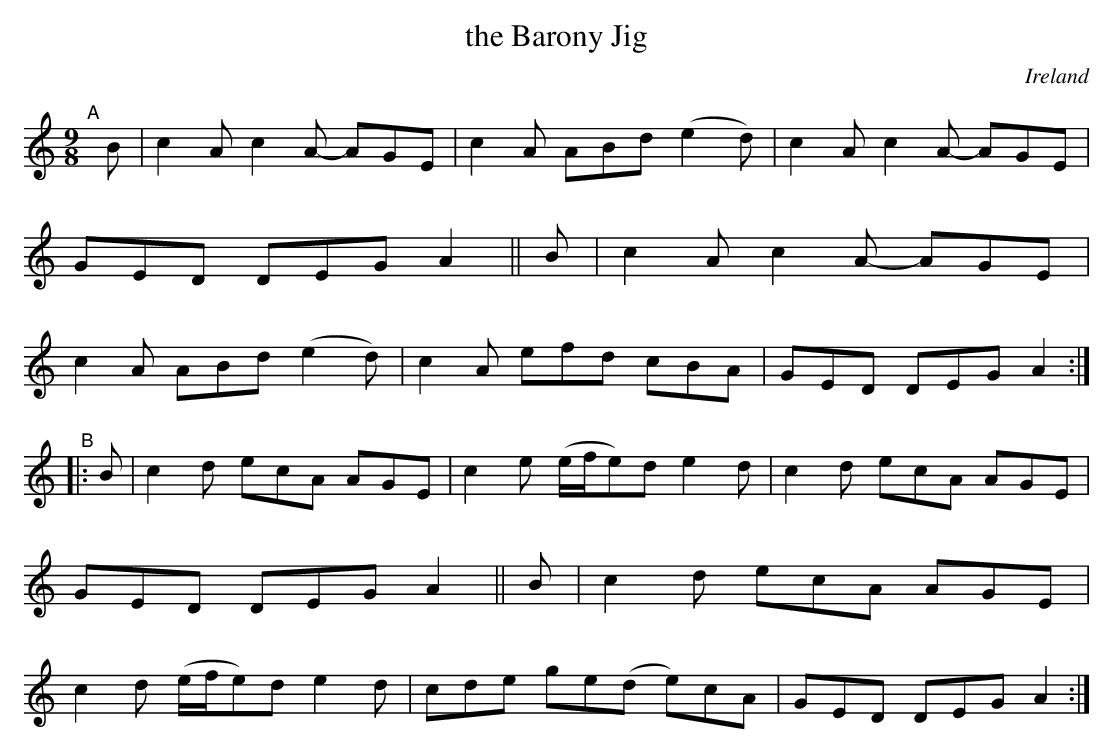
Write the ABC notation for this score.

X:1
T: the Barony Jig
O: Ireland
M: 9/8
L: 1/8
K: Am
"^A"[|] B \
| c2A c2A- AGE | c2A ABd (e2d) | c2A c2A- AGE | GED DEG A2 || B \
| c2A c2A- AGE | c2A ABd (e2d) | c2A efd cBA | GED DEG A2 :|
"^B"|: B \
| c2d ecA AGE | c2e (e/f/e)d e2d | c2d ecA AGE | GED DEG A2 || B \
| c2d ecA AGE | c2d (e/f/e)d e2d | cde ge(d e)cA | GED DEG A2 :|
